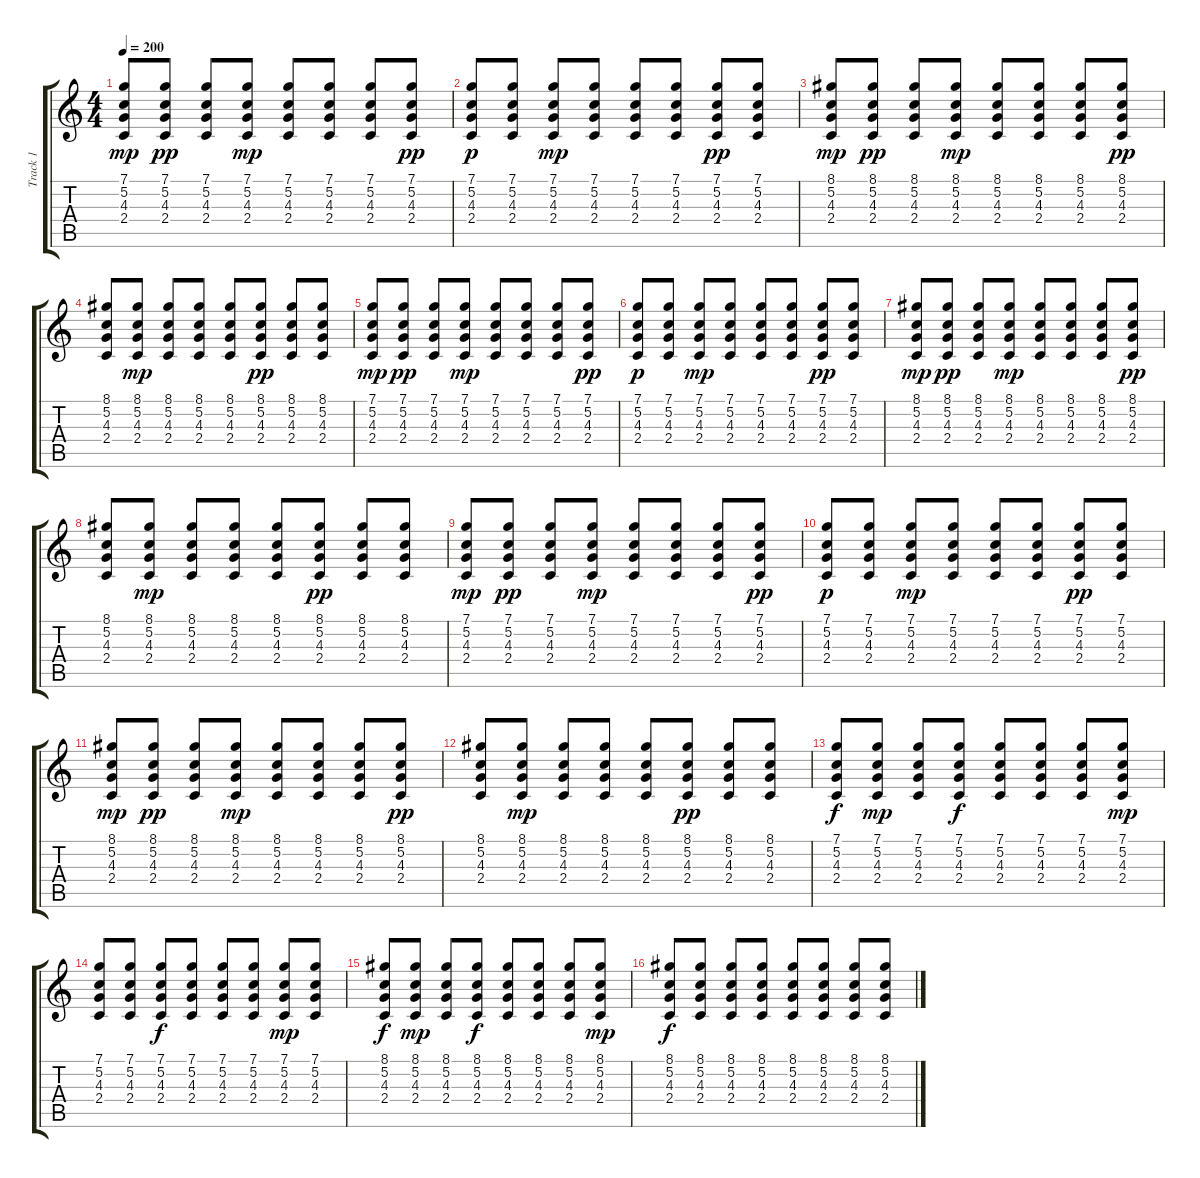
\track ("Track 1" "Track 1") {instrument acousticguitarnylon}
\staff {score tabs}
\tuning (C4 G3 Eb3 Bb2 F2 C2) {hide}
\ts (4 4)
\tempo 200
\clef g2
\ks c
(7.1 5.2 4.3 2.4).8{dy mp} (7.1 5.2 4.3 2.4).8{dy pp} (7.1 5.2 4.3 2.4).8 (7.1 5.2 4.3 2.4).8{dy mp} (7.1 5.2 4.3 2.4).8 (7.1 5.2 4.3 2.4).8 (7.1 5.2 4.3 2.4).8 (7.1 5.2 4.3 2.4).8{dy pp} |
(7.1 5.2 4.3 2.4).8{dy p} (7.1 5.2 4.3 2.4).8 (7.1 5.2 4.3 2.4).8{dy mp} (7.1 5.2 4.3 2.4).8 (7.1 5.2 4.3 2.4).8 (7.1 5.2 4.3 2.4).8 (7.1 5.2 4.3 2.4).8{dy pp} (7.1 5.2 4.3 2.4).8 |
(8.1 5.2 4.3 2.4).8{dy mp} (8.1 5.2 4.3 2.4).8{dy pp} (8.1 5.2 4.3 2.4).8 (8.1 5.2 4.3 2.4).8{dy mp} (8.1 5.2 4.3 2.4).8 (8.1 5.2 4.3 2.4).8 (8.1 5.2 4.3 2.4).8 (8.1 5.2 4.3 2.4).8{dy pp} |
(8.1 5.2 4.3 2.4).8 (8.1 5.2 4.3 2.4).8{dy mp} (8.1 5.2 4.3 2.4).8 (8.1 5.2 4.3 2.4).8 (8.1 5.2 4.3 2.4).8 (8.1 5.2 4.3 2.4).8{dy pp} (8.1 5.2 4.3 2.4).8 (8.1 5.2 4.3 2.4).8 |
(7.1 5.2 4.3 2.4).8{dy mp} (7.1 5.2 4.3 2.4).8{dy pp} (7.1 5.2 4.3 2.4).8 (7.1 5.2 4.3 2.4).8{dy mp} (7.1 5.2 4.3 2.4).8 (7.1 5.2 4.3 2.4).8 (7.1 5.2 4.3 2.4).8 (7.1 5.2 4.3 2.4).8{dy pp} |
(7.1 5.2 4.3 2.4).8{dy p} (7.1 5.2 4.3 2.4).8 (7.1 5.2 4.3 2.4).8{dy mp} (7.1 5.2 4.3 2.4).8 (7.1 5.2 4.3 2.4).8 (7.1 5.2 4.3 2.4).8 (7.1 5.2 4.3 2.4).8{dy pp} (7.1 5.2 4.3 2.4).8 |
(8.1 5.2 4.3 2.4).8{dy mp} (8.1 5.2 4.3 2.4).8{dy pp} (8.1 5.2 4.3 2.4).8 (8.1 5.2 4.3 2.4).8{dy mp} (8.1 5.2 4.3 2.4).8 (8.1 5.2 4.3 2.4).8 (8.1 5.2 4.3 2.4).8 (8.1 5.2 4.3 2.4).8{dy pp} |
(8.1 5.2 4.3 2.4).8 (8.1 5.2 4.3 2.4).8{dy mp} (8.1 5.2 4.3 2.4).8 (8.1 5.2 4.3 2.4).8 (8.1 5.2 4.3 2.4).8 (8.1 5.2 4.3 2.4).8{dy pp} (8.1 5.2 4.3 2.4).8 (8.1 5.2 4.3 2.4).8 |
(7.1 5.2 4.3 2.4).8{dy mp} (7.1 5.2 4.3 2.4).8{dy pp} (7.1 5.2 4.3 2.4).8 (7.1 5.2 4.3 2.4).8{dy mp} (7.1 5.2 4.3 2.4).8 (7.1 5.2 4.3 2.4).8 (7.1 5.2 4.3 2.4).8 (7.1 5.2 4.3 2.4).8{dy pp} |
(7.1 5.2 4.3 2.4).8{dy p} (7.1 5.2 4.3 2.4).8 (7.1 5.2 4.3 2.4).8{dy mp} (7.1 5.2 4.3 2.4).8 (7.1 5.2 4.3 2.4).8 (7.1 5.2 4.3 2.4).8 (7.1 5.2 4.3 2.4).8{dy pp} (7.1 5.2 4.3 2.4).8 |
(8.1 5.2 4.3 2.4).8{dy mp} (8.1 5.2 4.3 2.4).8{dy pp} (8.1 5.2 4.3 2.4).8 (8.1 5.2 4.3 2.4).8{dy mp} (8.1 5.2 4.3 2.4).8 (8.1 5.2 4.3 2.4).8 (8.1 5.2 4.3 2.4).8 (8.1 5.2 4.3 2.4).8{dy pp} |
(8.1 5.2 4.3 2.4).8 (8.1 5.2 4.3 2.4).8{dy mp} (8.1 5.2 4.3 2.4).8 (8.1 5.2 4.3 2.4).8 (8.1 5.2 4.3 2.4).8 (8.1 5.2 4.3 2.4).8{dy pp} (8.1 5.2 4.3 2.4).8 (8.1 5.2 4.3 2.4).8 |
(7.1 5.2 4.3 2.4).8{dy f} (7.1 5.2 4.3 2.4).8{dy mp} (7.1 5.2 4.3 2.4).8 (7.1 5.2 4.3 2.4).8{dy f} (7.1 5.2 4.3 2.4).8 (7.1 5.2 4.3 2.4).8 (7.1 5.2 4.3 2.4).8 (7.1 5.2 4.3 2.4).8{dy mp} |
(7.1 5.2 4.3 2.4).8 (7.1 5.2 4.3 2.4).8 (7.1 5.2 4.3 2.4).8{dy f} (7.1 5.2 4.3 2.4).8 (7.1 5.2 4.3 2.4).8 (7.1 5.2 4.3 2.4).8 (7.1 5.2 4.3 2.4).8{dy mp} (7.1 5.2 4.3 2.4).8 |
(8.1 5.2 4.3 2.4).8{dy f} (8.1 5.2 4.3 2.4).8{dy mp} (8.1 5.2 4.3 2.4).8 (8.1 5.2 4.3 2.4).8{dy f} (8.1 5.2 4.3 2.4).8 (8.1 5.2 4.3 2.4).8 (8.1 5.2 4.3 2.4).8 (8.1 5.2 4.3 2.4).8{dy mp} |
(8.1 5.2 4.3 2.4).8{dy f} (8.1 5.2 4.3 2.4).8 (8.1 5.2 4.3 2.4).8 (8.1 5.2 4.3 2.4).8 (8.1 5.2 4.3 2.4).8 (8.1 5.2 4.3 2.4).8 (8.1 5.2 4.3 2.4).8 (8.1 5.2 4.3 2.4).8
